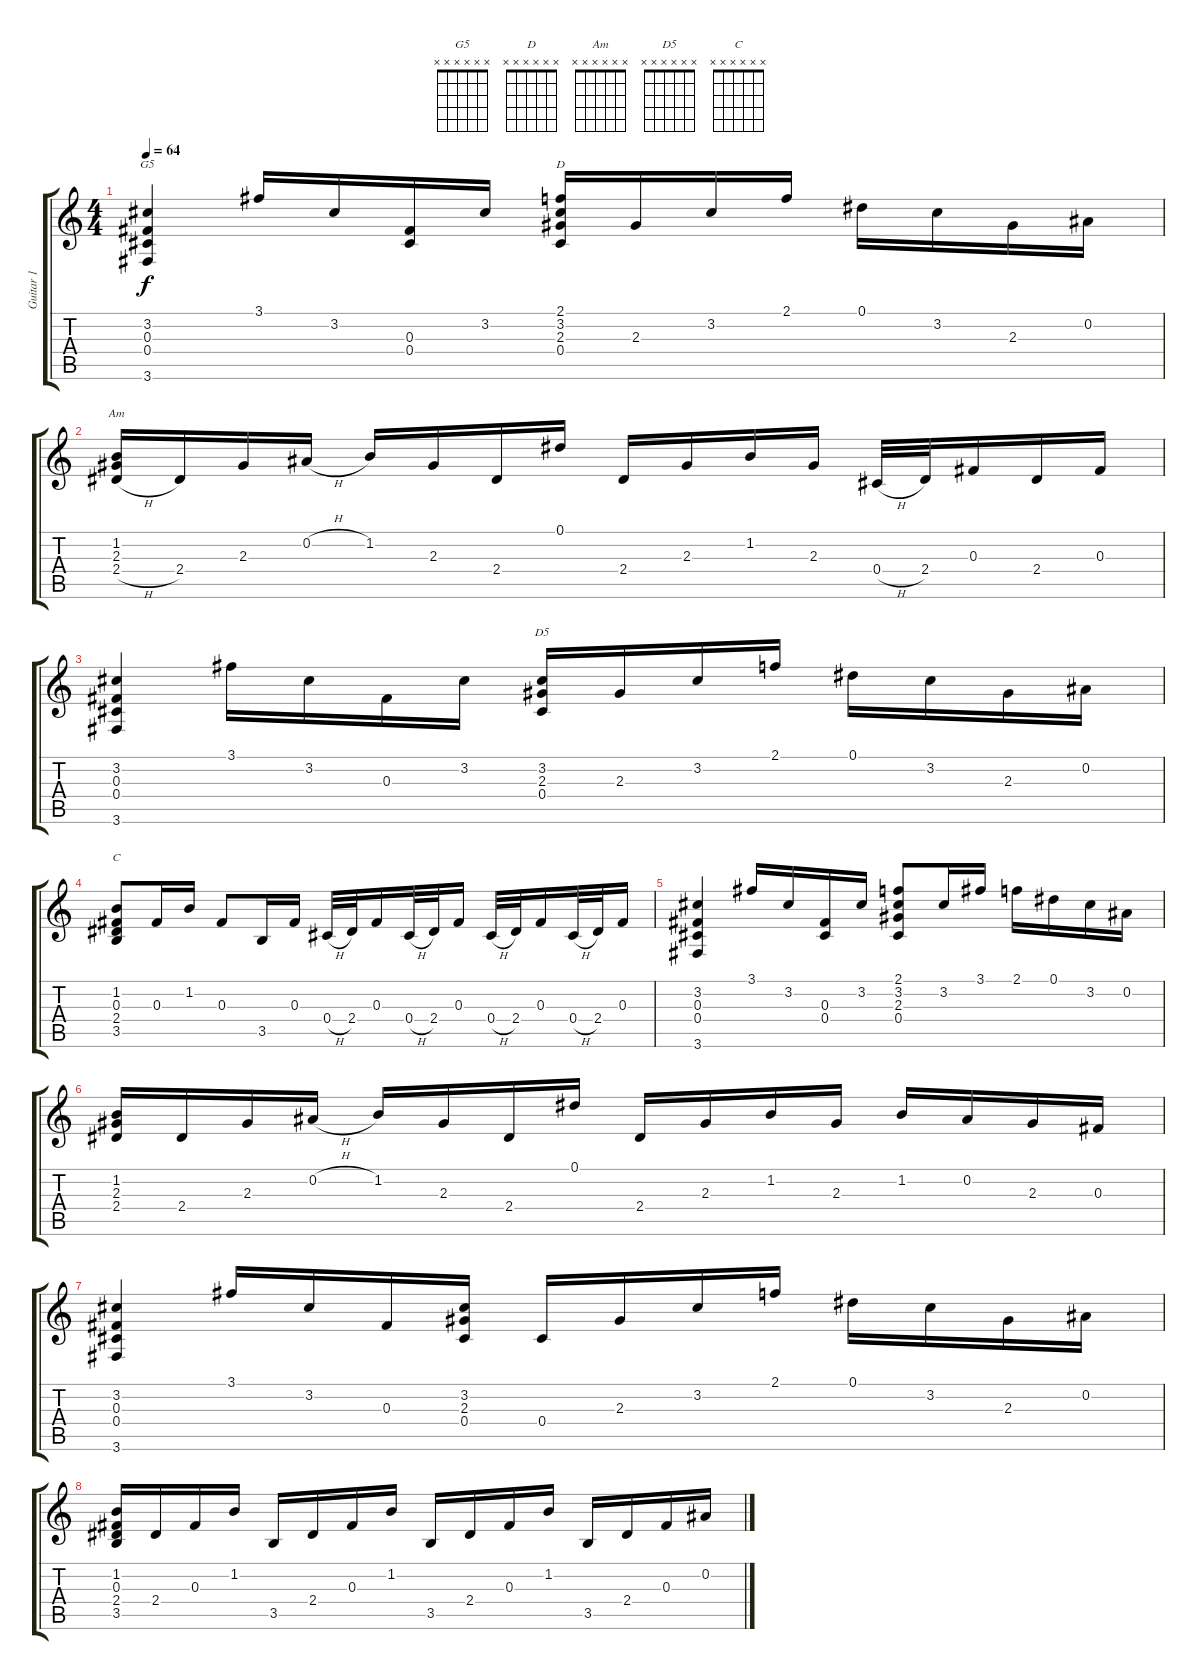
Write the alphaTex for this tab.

\track ("Guitar 1" "Guitar 1") {instrument acousticguitarsteel}
\staff {score tabs}
\tuning (Eb4 Bb3 Gb3 Db3 Ab2 Eb2) {hide}
\chord ("G5" x x x x x x)
\chord ("D" x x x x x x)
\chord ("Am" x x x x x x)
\chord ("D5" x x x x x x)
\chord ("C" x x x x x x)
\ts (4 4)
\tempo 64
\clef g2
\ks c
(3.2 0.3 0.4 3.6).4{ch "G5" dy f} 3.1.16 3.2.16 (0.3 0.4).16 3.2.16 (2.1 3.2 2.3 0.4).16{ch "D"} 2.3.16 3.2.16 2.1.16 0.1.16 3.2.16 2.3.16 0.2.16 |
(1.2 2.3 2.4{h}).16{ch "Am"} 2.4.16 2.3.16 0.2{h}.16 1.2.16 2.3.16 2.4.16 0.1.16 2.4.16 2.3.16 1.2.16 2.3.16 0.4{h}.32 2.4.32 0.3.16 2.4.16 0.3.16 |
(3.2 0.3 0.4 3.6).4 3.1.16 3.2.16 0.3.16 3.2.16 (3.2 2.3 0.4).16{ch "D5"} 2.3.16 3.2.16 2.1.16 0.1.16 3.2.16 2.3.16 0.2.16 |
(1.2 0.3 2.4 3.5).8{ch "C"} 0.3.16 1.2.16 0.3.8 3.5.16 0.3.16 0.4{h}.32 2.4.32 0.3.16 0.4{h}.32 2.4.32 0.3.16 0.4{h}.32 2.4.32 0.3.16 0.4{h}.32 2.4.32 0.3.16 |
(3.2 0.3 0.4 3.6).4 3.1.16 3.2.16 (0.3 0.4).16 3.2.16 (2.1 3.2 2.3 0.4).8 3.2.16 3.1.16 2.1.16 0.1.16 3.2.16 0.2.16 |
(1.2 2.3 2.4).16 2.4.16 2.3.16 0.2{h}.16 1.2.16 2.3.16 2.4.16 0.1.16 2.4.16 2.3.16 1.2.16 2.3.16 1.2.16 0.2.16 2.3.16 0.3.16 |
(3.2 0.3 0.4 3.6).4 3.1.16 3.2.16 0.3.16 (3.2 2.3 0.4).16 0.4.16 2.3.16 3.2.16 2.1.16 0.1.16 3.2.16 2.3.16 0.2.16 |
(1.2 0.3 2.4 3.5).16 2.4.16 0.3.16 1.2.16 3.5.16 2.4.16 0.3.16 1.2.16 3.5.16 2.4.16 0.3.16 1.2.16 3.5.16 2.4.16 0.3.16 0.2.16
